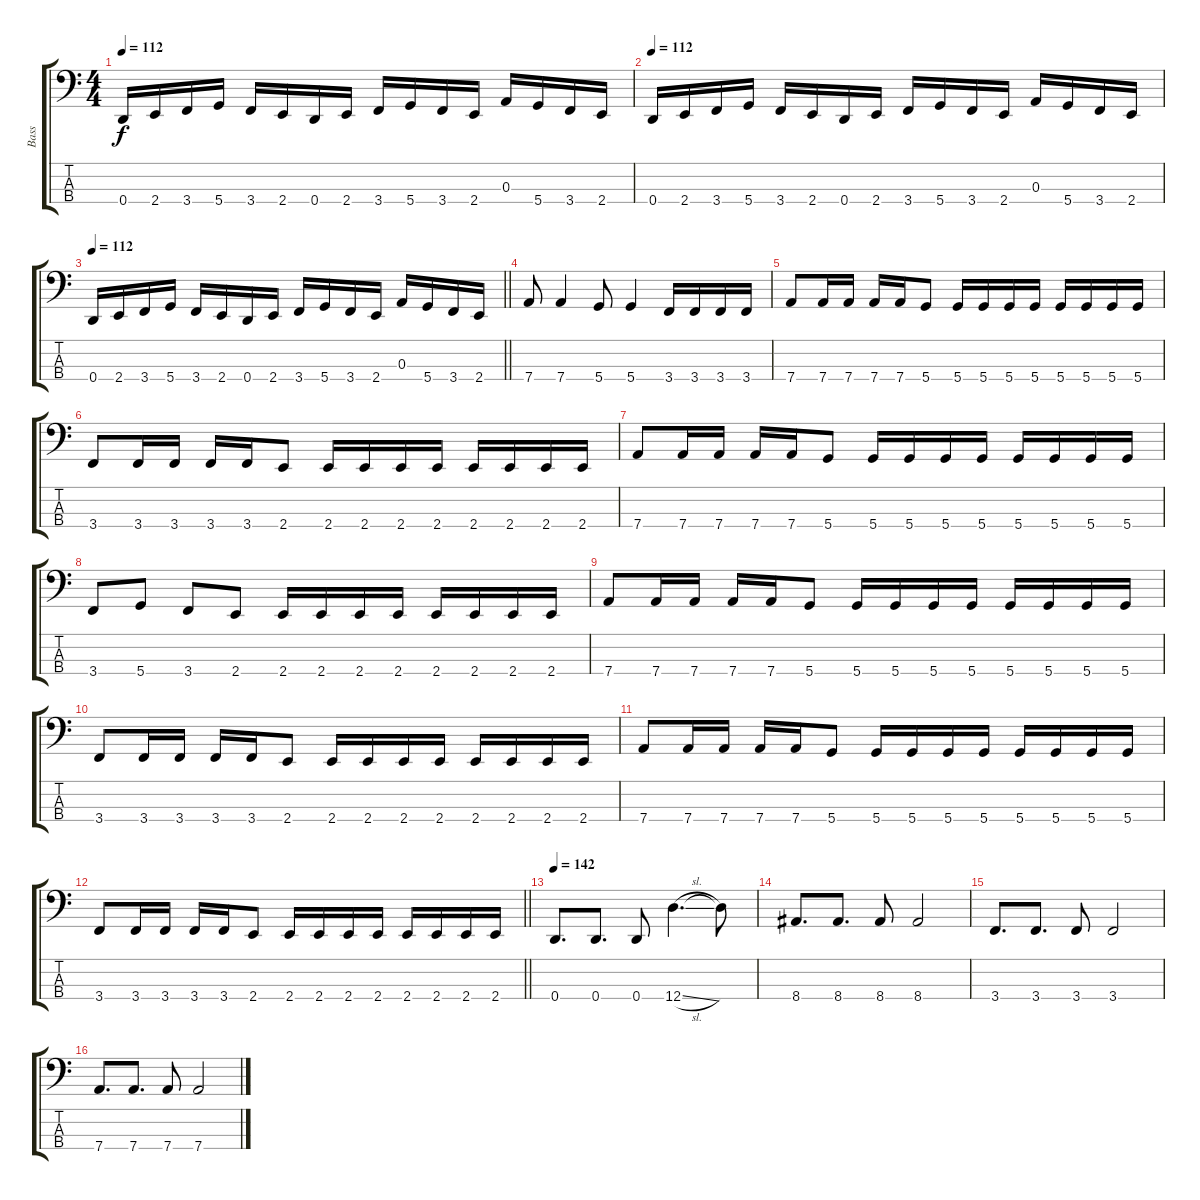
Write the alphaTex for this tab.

\track ("Bass" "Bass") {instrument electricbassfinger}
\staff {score tabs}
\tuning (G2 D2 A1 D1) {hide}
\ts (4 4)
\tempo 112
\clef f4
\ks c
0.4.16{dy f} 2.4.16 3.4.16 5.4.16 3.4.16 2.4.16 0.4.16 2.4.16 3.4.16 5.4.16 3.4.16 2.4.16 0.3.16 5.4.16 3.4.16 2.4.16 |
\tempo 112
0.4.16 2.4.16 3.4.16 5.4.16 3.4.16 2.4.16 0.4.16 2.4.16 3.4.16 5.4.16 3.4.16 2.4.16 0.3.16 5.4.16 3.4.16 2.4.16 |
\tempo 112
\barLineRight lightlight
0.4.16 2.4.16 3.4.16 5.4.16 3.4.16 2.4.16 0.4.16 2.4.16 3.4.16 5.4.16 3.4.16 2.4.16 0.3.16 5.4.16 3.4.16 2.4.16 |
\section ("" "")
7.4.8 7.4.4 5.4.8 5.4.4 3.4.16 3.4.16 3.4.16 3.4.16 |
7.4.8 7.4.16 7.4.16 7.4.16 7.4.16 5.4.8 5.4.16 5.4.16 5.4.16 5.4.16 5.4.16 5.4.16 5.4.16 5.4.16 |
3.4.8 3.4.16 3.4.16 3.4.16 3.4.16 2.4.8 2.4.16 2.4.16 2.4.16 2.4.16 2.4.16 2.4.16 2.4.16 2.4.16 |
7.4.8 7.4.16 7.4.16 7.4.16 7.4.16 5.4.8 5.4.16 5.4.16 5.4.16 5.4.16 5.4.16 5.4.16 5.4.16 5.4.16 |
3.4.8 5.4.8 3.4.8 2.4.8 2.4.16 2.4.16 2.4.16 2.4.16 2.4.16 2.4.16 2.4.16 2.4.16 |
7.4.8 7.4.16 7.4.16 7.4.16 7.4.16 5.4.8 5.4.16 5.4.16 5.4.16 5.4.16 5.4.16 5.4.16 5.4.16 5.4.16 |
3.4.8 3.4.16 3.4.16 3.4.16 3.4.16 2.4.8 2.4.16 2.4.16 2.4.16 2.4.16 2.4.16 2.4.16 2.4.16 2.4.16 |
7.4.8 7.4.16 7.4.16 7.4.16 7.4.16 5.4.8 5.4.16 5.4.16 5.4.16 5.4.16 5.4.16 5.4.16 5.4.16 5.4.16 |
\barLineRight lightlight
3.4.8 3.4.16 3.4.16 3.4.16 3.4.16 2.4.8 2.4.16 2.4.16 2.4.16 2.4.16 2.4.16 2.4.16 2.4.16 2.4.16 |
\section ("" "")
\tempo 142
0.4.8{d} 0.4.8{d} 0.4.8 12.4{sl}.4{d} 12.4{t}.8 |
8.4.8{d} 8.4.8{d} 8.4.8 8.4.2 |
3.4.8{d} 3.4.8{d} 3.4.8 3.4.2 |
7.4.8{d} 7.4.8{d} 7.4.8 7.4.2
